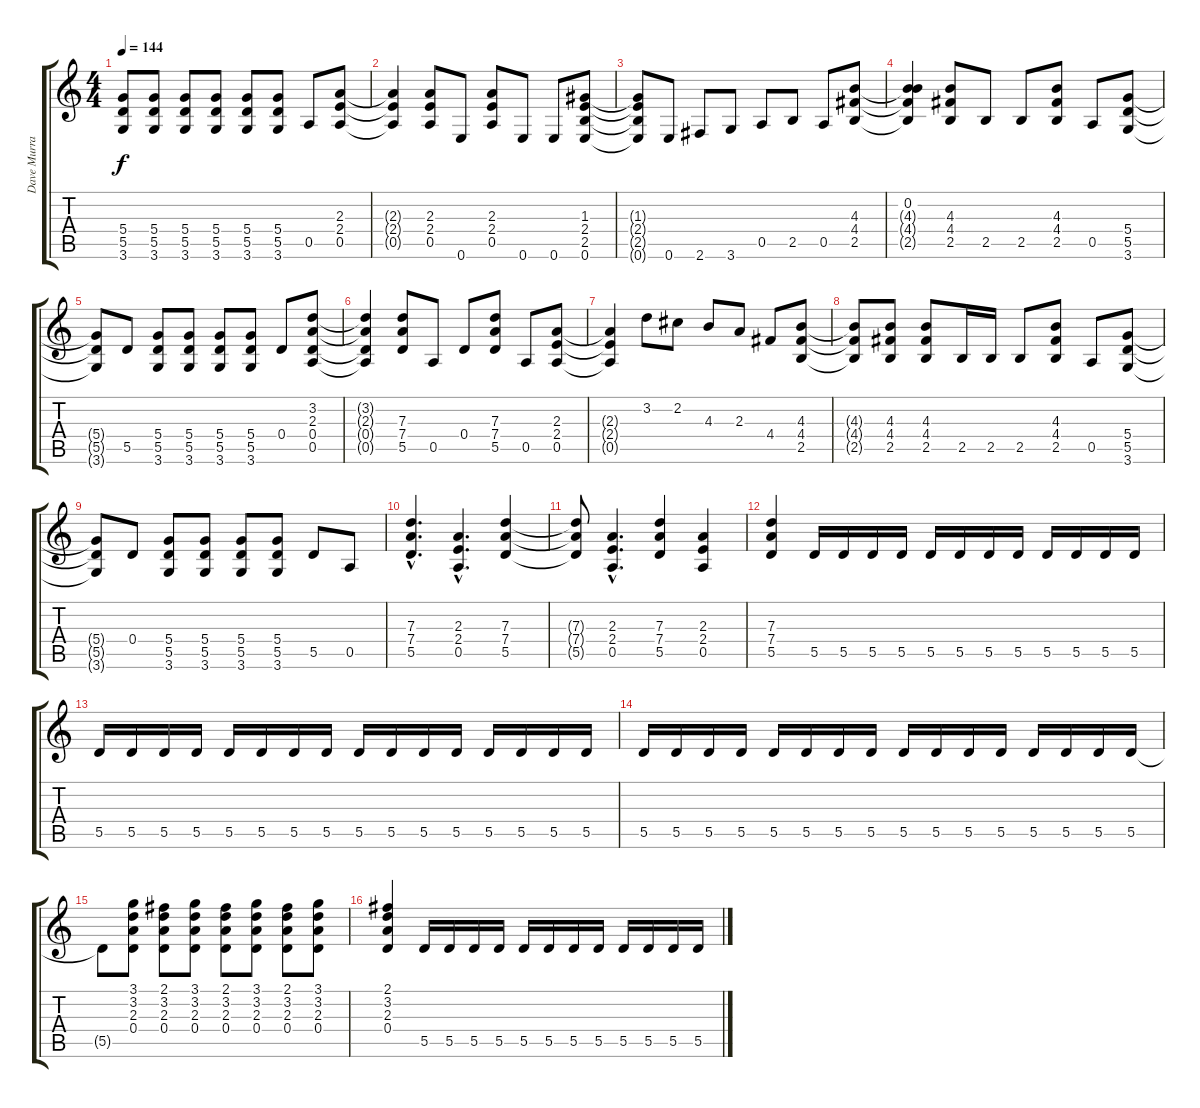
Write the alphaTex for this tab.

\track ("Dave Murray" "Dave Murra") {instrument distortionguitar}
\staff {score tabs}
\tuning (E4 B3 G3 D3 A2 E2) {hide}
\ts (4 4)
\tempo 144
\clef g2
\ks c
(5.4{t} 5.5{t} 3.6{t}).8{dy f} (5.4 5.5 3.6).8 (5.4 5.5 3.6).8 (5.4 5.5 3.6).8 (5.4 5.5 3.6).8 (5.4 5.5 3.6).8 0.5.8 (2.3 2.4 0.5).8 |
(2.3{t} 2.4{t} 0.5{t}).4 (2.3 2.4 0.5).8 0.6.8 (2.3 2.4 0.5).8 0.6.8 0.6.8 (1.3 2.4 2.5 0.6).8 |
(1.3{t} 2.4{t} 2.5{t} 0.6{t}).8 0.6.8 2.6.8 3.6.8 0.5.8 2.5.8 0.5.8 (4.3 4.4 2.5).8 |
(0.2 4.3{t} 4.4{t} 2.5{t}).4 (4.3 4.4 2.5).8 2.5.8 2.5.8 (4.3 4.4 2.5).8 0.5.8 (5.4 5.5 3.6).8 |
(5.4{t} 5.5{t} 3.6{t}).8 5.5.8 (5.4 5.5 3.6).8 (5.4 5.5 3.6).8 (5.4 5.5 3.6).8 (5.4 5.5 3.6).8 0.4.8 (3.2 2.3 0.4 0.5).8 |
(3.2{t} 2.3{t} 0.4{t} 0.5{t}).4 (7.3 7.4 5.5).8 0.5.8 0.4.8 (7.3 7.4 5.5).8 0.5.8 (2.3 2.4 0.5).8 |
(2.3{t} 2.4{t} 0.5{t}).4 3.2.8 2.2.8 4.3.8 2.3.8 4.4.8 (4.3 4.4 2.5).8 |
(4.3{t} 4.4{t} 2.5{t}).8 (4.3 4.4 2.5).8 (4.3 4.4 2.5).8 2.5.16 2.5.16 2.5.8 (4.3 4.4 2.5).8 0.5.8 (5.4 5.5 3.6).8 |
(5.4{t} 5.5{t} 3.6{t}).8 0.4.8 (5.4 5.5 3.6).8 (5.4 5.5 3.6).8 (5.4 5.5 3.6).8 (5.4 5.5 3.6).8 5.5.8 0.5.8 |
(7.3{hac} 7.4{hac} 5.5{hac}).4{d} (2.3{hac} 2.4{hac} 0.5{hac}).4{d} (7.3 7.4 5.5).4 |
(7.3{t} 7.4{t} 5.5{t}).8 (2.3{hac} 2.4{hac} 0.5{hac}).4{d} (7.3 7.4 5.5).4 (2.3 2.4 0.5).4 |
(7.3 7.4 5.5).4 5.5.16 5.5.16 5.5.16 5.5.16 5.5.16 5.5.16 5.5.16 5.5.16 5.5.16 5.5.16 5.5.16 5.5.16 |
5.5.16 5.5.16 5.5.16 5.5.16 5.5.16 5.5.16 5.5.16 5.5.16 5.5.16 5.5.16 5.5.16 5.5.16 5.5.16 5.5.16 5.5.16 5.5.16 |
5.5.16 5.5.16 5.5.16 5.5.16 5.5.16 5.5.16 5.5.16 5.5.16 5.5.16 5.5.16 5.5.16 5.5.16 5.5.16 5.5.16 5.5.16 5.5.16 |
5.5{t}.8 (3.1 3.2 2.3 0.4).8 (2.1 3.2 2.3 0.4).8 (3.1 3.2 2.3 0.4).8 (2.1 3.2 2.3 0.4).8 (3.1 3.2 2.3 0.4).8 (2.1 3.2 2.3 0.4).8 (3.1 3.2 2.3 0.4).8 |
(2.1 3.2 2.3 0.4).4 5.5.16 5.5.16 5.5.16 5.5.16 5.5.16 5.5.16 5.5.16 5.5.16 5.5.16 5.5.16 5.5.16 5.5.16
